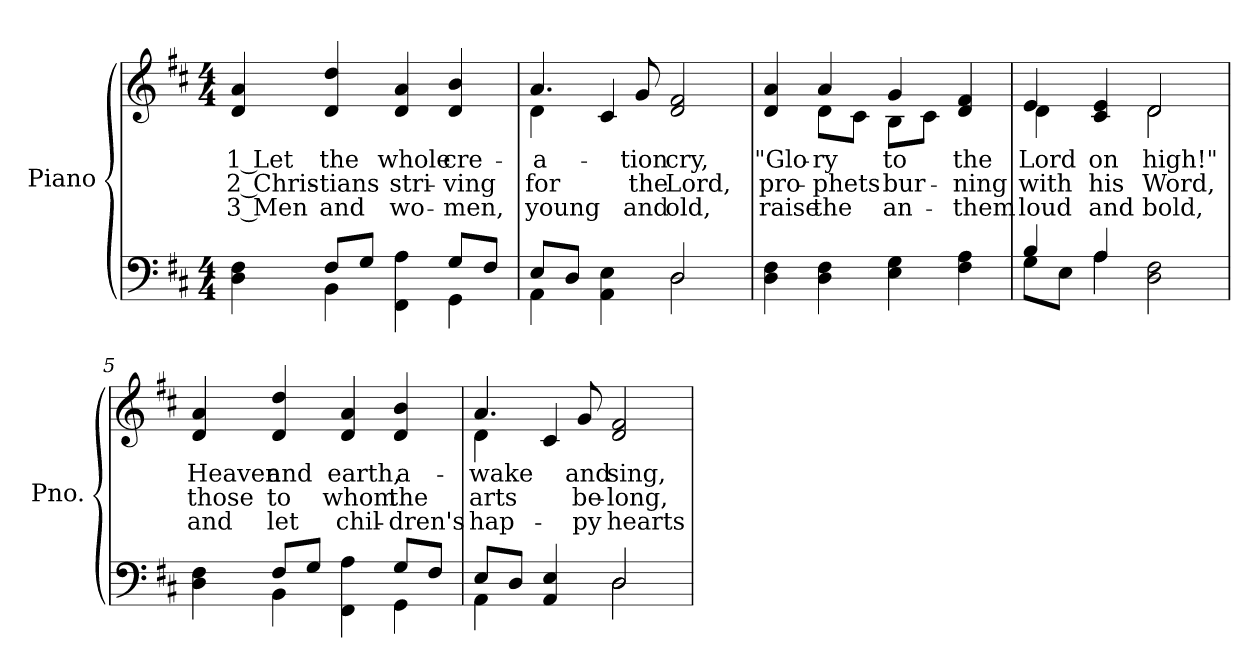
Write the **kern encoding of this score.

**kern	**kern	**text	**text	**text
*part2	*part1	*part1	*part1	*part1
*staff2	*staff1	*staff1	*staff1	*staff1
*I"Piano	*I"Piano	*	*	*
*I'Pno.	*I'Pno.	*	*	*
!!LO:PB:g=z
*clefF4	*clefG2	*	*	*
*k[f#c#]	*k[f#c#]	*	*	*
*D:	*D:	*	*	*
*M4/4	*M4/4	*	*	*
=1	=1	=1	=1	=1
*^	*	*	*	*
!	!	!	!LO:LY:b:color=#000000	!LO:LY:b:color=#000000	!LO:LY:b:color=#000000
4Di\ 4F#i	4ryy	4di/ 4ai	1 Let	2 Chris-	3 Men
!	!	!	!LO:LY:b:color=#000000	!LO:LY:b:color=#000000	!LO:LY:b:color=#000000
8F#i/L	4BBi\	4di/ 4ddi	the	-tians	and
8Gi/J	.	.	.	.	.
!	!	!	!LO:LY:b:color=#000000	!LO:LY:b:color=#000000	!LO:LY:b:color=#000000
4FF#i\ 4Ai	4ryy	4di/ 4ai	whole	stri-	wo-
!	!	!	!LO:LY:b:color=#000000	!LO:LY:b:color=#000000	!LO:LY:b:color=#000000
8Gi/L	4GGi\	4di/ 4bi	cre-	-ving	-men,
8F#i/J	.	.	.	.	.
=2	=2	=2	=2	=2	=2
!	!	!	!LO:LY:b:color=#000000	!LO:LY:b:color=#000000	!LO:LY:b:color=#000000
*	*	*^	*	*	*
8Ei/L	4AAi\	4.ai/	4di\	-a-	for	young
8Di/J	.	.	.	.	.	.
4AAi\ 4Ei	4ryy	.	4c#i/	.	.	.
!	!	!	!	!LO:LY:b:color=#000000	!LO:LY:b:color=#000000	!LO:LY:b:color=#000000
.	.	8gi/	.	-tion	the	and
!	!	!	!	!LO:LY:b:color=#000000	!LO:LY:b:color=#000000	!LO:LY:b:color=#000000
2Di/	2Di\	2di/ 2f#i	2ryy	cry,	Lord,	old,
*v	*v	*	*	*	*	*
=3	=3	=3	=3	=3	=3
*^	*	*	*	*	*
!	!	!	!	!LO:LY:b:color=#000000	!LO:LY:b:color=#000000	!LO:LY:b:color=#000000
*v	*v	*	*	*	*	*
4Di\ 4F#i	4di/ 4ai	4ryy	"Glo-	pro-	raise
!	!	!	!LO:LY:b:color=#000000	!LO:LY:b:color=#000000	!LO:LY:b:color=#000000
4Di\ 4F#i	4ai/	8di\L	-ry	-phets	the
.	.	8c#i\J	.	.	.
!	!	!	!LO:LY:b:color=#000000	!LO:LY:b:color=#000000	!LO:LY:b:color=#000000
4Ei\ 4Gi	4gi/	8Bi\L	to	bur-	an-
.	.	8c#i\J	.	.	.
!	!	!	!LO:LY:b:color=#000000	!LO:LY:b:color=#000000	!LO:LY:b:color=#000000
4F#i\ 4Ai	4di/ 4f#i	4ryy	the	-ning	-them
!!LO:LB:g=z	!!
=4	=4	=4	=4	=4	=4
*^	*	*	*	*	*
!	!	!	!	!LO:LY:b:color=#000000	!LO:LY:b:color=#000000	!LO:LY:b:color=#000000
4Bi/	8Gi\L	4ei/	4di\	Lord	with	loud
.	8Ei\J	.	.	.	.	.
!	!	!	!	!LO:LY:b:color=#000000	!LO:LY:b:color=#000000	!LO:LY:b:color=#000000
4Ai/	4Ai\	4c#i/ 4ei	4ryy	on	his	and
!	!	!	!	!LO:LY:b:color=#000000	!LO:LY:b:color=#000000	!LO:LY:b:color=#000000
2Di\ 2F#i	2ryy	2di/	2di\	high!"	Word,	bold,
*	*	*v	*v	*	*	*
=5	=5	=5	=5	=5	=5
*	*	*^	*	*	*
!	!	!	!	!LO:LY:b:color=#000000	!LO:LY:b:color=#000000	!LO:LY:b:color=#000000
*	*	*v	*v	*	*	*
4Di\ 4F#i	4ryy	4di/ 4ai	Heaven	those	and
!	!	!	!LO:LY:b:color=#000000	!LO:LY:b:color=#000000	!LO:LY:b:color=#000000
8F#i/L	4BBi\	4di/ 4ddi	and	to	let
8Gi/J	.	.	.	.	.
!	!	!	!LO:LY:b:color=#000000	!LO:LY:b:color=#000000	!LO:LY:b:color=#000000
4FF#i\ 4Ai	4ryy	4di/ 4ai	earth,	whom	chil-
!	!	!	!LO:LY:b:color=#000000	!LO:LY:b:color=#000000	!LO:LY:b:color=#000000
8Gi/L	4GGi\	4di/ 4bi	a-	the	-dren's
8F#i/J	.	.	.	.	.
=6	=6	=6	=6	=6	=6
!	!	!	!LO:LY:b:color=#000000	!LO:LY:b:color=#000000	!LO:LY:b:color=#000000
*	*	*^	*	*	*
8Ei/L	4AAi\	4.ai/	4di\	-wake	arts	hap-
8Di/J	.	.	.	.	.	.
4AAi/ 4Ei	4ryy	.	4c#i/	.	.	.
!	!	!	!	!LO:LY:b:color=#000000	!LO:LY:b:color=#000000	!LO:LY:b:color=#000000
.	.	8gi/	.	and	be-	-py
!	!	!	!	!LO:LY:b:color=#000000	!LO:LY:b:color=#000000	!LO:LY:b:color=#000000
2Di/	2Di\	2di/ 2f#i	2ryy	sing,	-long,	hearts
*v	*v	*	*	*	*	*
*	*v	*v	*	*	*
=	=	=	=	=
*-	*-	*-	*-	*-
